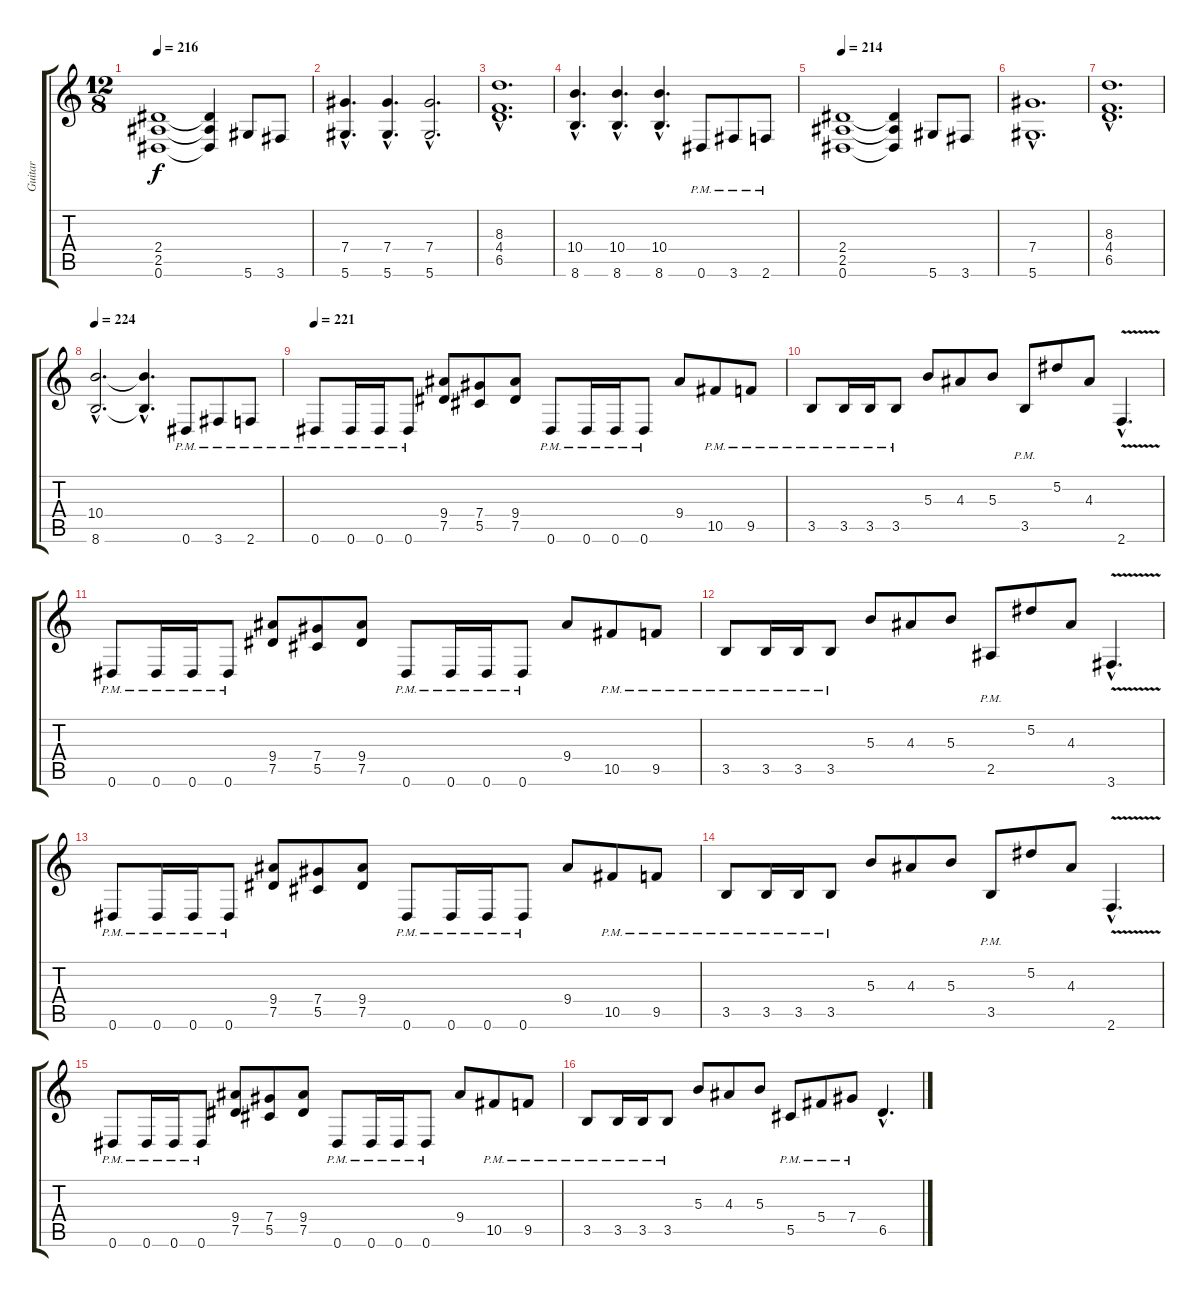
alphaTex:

\track ("Guitar" "Guitar") {instrument overdrivenguitar}
\staff {score tabs}
\tuning (Eb4 Bb3 Gb3 Db3 Ab2 Eb2) {hide}
\ts (12 8)
\tempo 216
\clef g2
\ks c
(2.4 2.5 0.6).1{dy f} (2.4{t} 2.5{t} 0.6{t}).4 5.6.8 3.6.8 |
(7.4{hac} 5.6{hac}).4{d} (7.4{hac} 5.6{hac}).4{d} (7.4{hac} 5.6{hac}).2{d} |
(8.3{hac} 4.4{hac} 6.5{hac}).1{d} |
(10.4{hac} 8.6{hac}).4{d} (10.4{hac} 8.6{hac}).4{d} (10.4{hac} 8.6{hac}).4{d} 0.6{pm}.8 3.6{pm}.8 2.6{pm}.8 |
\tempo 214
(2.4 2.5 0.6).1 (2.4{t} 2.5{t} 0.6{t}).4 5.6.8 3.6.8 |
(7.4{hac} 5.6{hac}).1{d} |
(8.3{hac} 4.4{hac} 6.5{hac}).1{d} |
\tempo 224
(10.4{hac} 8.6{hac}).2{d} (10.4{hac t} 8.6{hac t}).4{d} 0.6{pm}.8 3.6{pm}.8 2.6{pm}.8 |
\tempo 221
0.6{pm}.8 0.6{pm}.16 0.6{pm}.16 0.6{pm}.8 (9.4 7.5).8 (7.4 5.5).8 (9.4 7.5).8 0.6{pm}.8 0.6{pm}.16 0.6{pm}.16 0.6{pm}.8 9.4.8 10.5{pm}.8 9.5{pm}.8 |
3.5{pm}.8 3.5{pm}.16 3.5{pm}.16 3.5{pm}.8 5.3.8 4.3.8 5.3.8 3.5{pm}.8 5.2.8 4.3.8 2.6{v hac}.4{d} |
0.6{pm}.8 0.6{pm}.16 0.6{pm}.16 0.6{pm}.8 (9.4 7.5).8 (7.4 5.5).8 (9.4 7.5).8 0.6{pm}.8 0.6{pm}.16 0.6{pm}.16 0.6{pm}.8 9.4.8 10.5{pm}.8 9.5{pm}.8 |
3.5{pm}.8 3.5{pm}.16 3.5{pm}.16 3.5{pm}.8 5.3.8 4.3.8 5.3.8 2.5{pm}.8 5.2.8 4.3.8 3.6{v hac}.4{d} |
0.6{pm}.8 0.6{pm}.16 0.6{pm}.16 0.6{pm}.8 (9.4 7.5).8 (7.4 5.5).8 (9.4 7.5).8 0.6{pm}.8 0.6{pm}.16 0.6{pm}.16 0.6{pm}.8 9.4.8 10.5{pm}.8 9.5{pm}.8 |
3.5{pm}.8 3.5{pm}.16 3.5{pm}.16 3.5{pm}.8 5.3.8 4.3.8 5.3.8 3.5{pm}.8 5.2.8 4.3.8 2.6{v hac}.4{d} |
0.6{pm}.8 0.6{pm}.16 0.6{pm}.16 0.6{pm}.8 (9.4 7.5).8 (7.4 5.5).8 (9.4 7.5).8 0.6{pm}.8 0.6{pm}.16 0.6{pm}.16 0.6{pm}.8 9.4.8 10.5{pm}.8 9.5{pm}.8 |
3.5{pm}.8 3.5{pm}.16 3.5{pm}.16 3.5{pm}.8 5.3.8 4.3.8 5.3.8 5.5{pm}.8 5.4{pm}.8 7.4{pm}.8 6.5{hac}.4{d}
